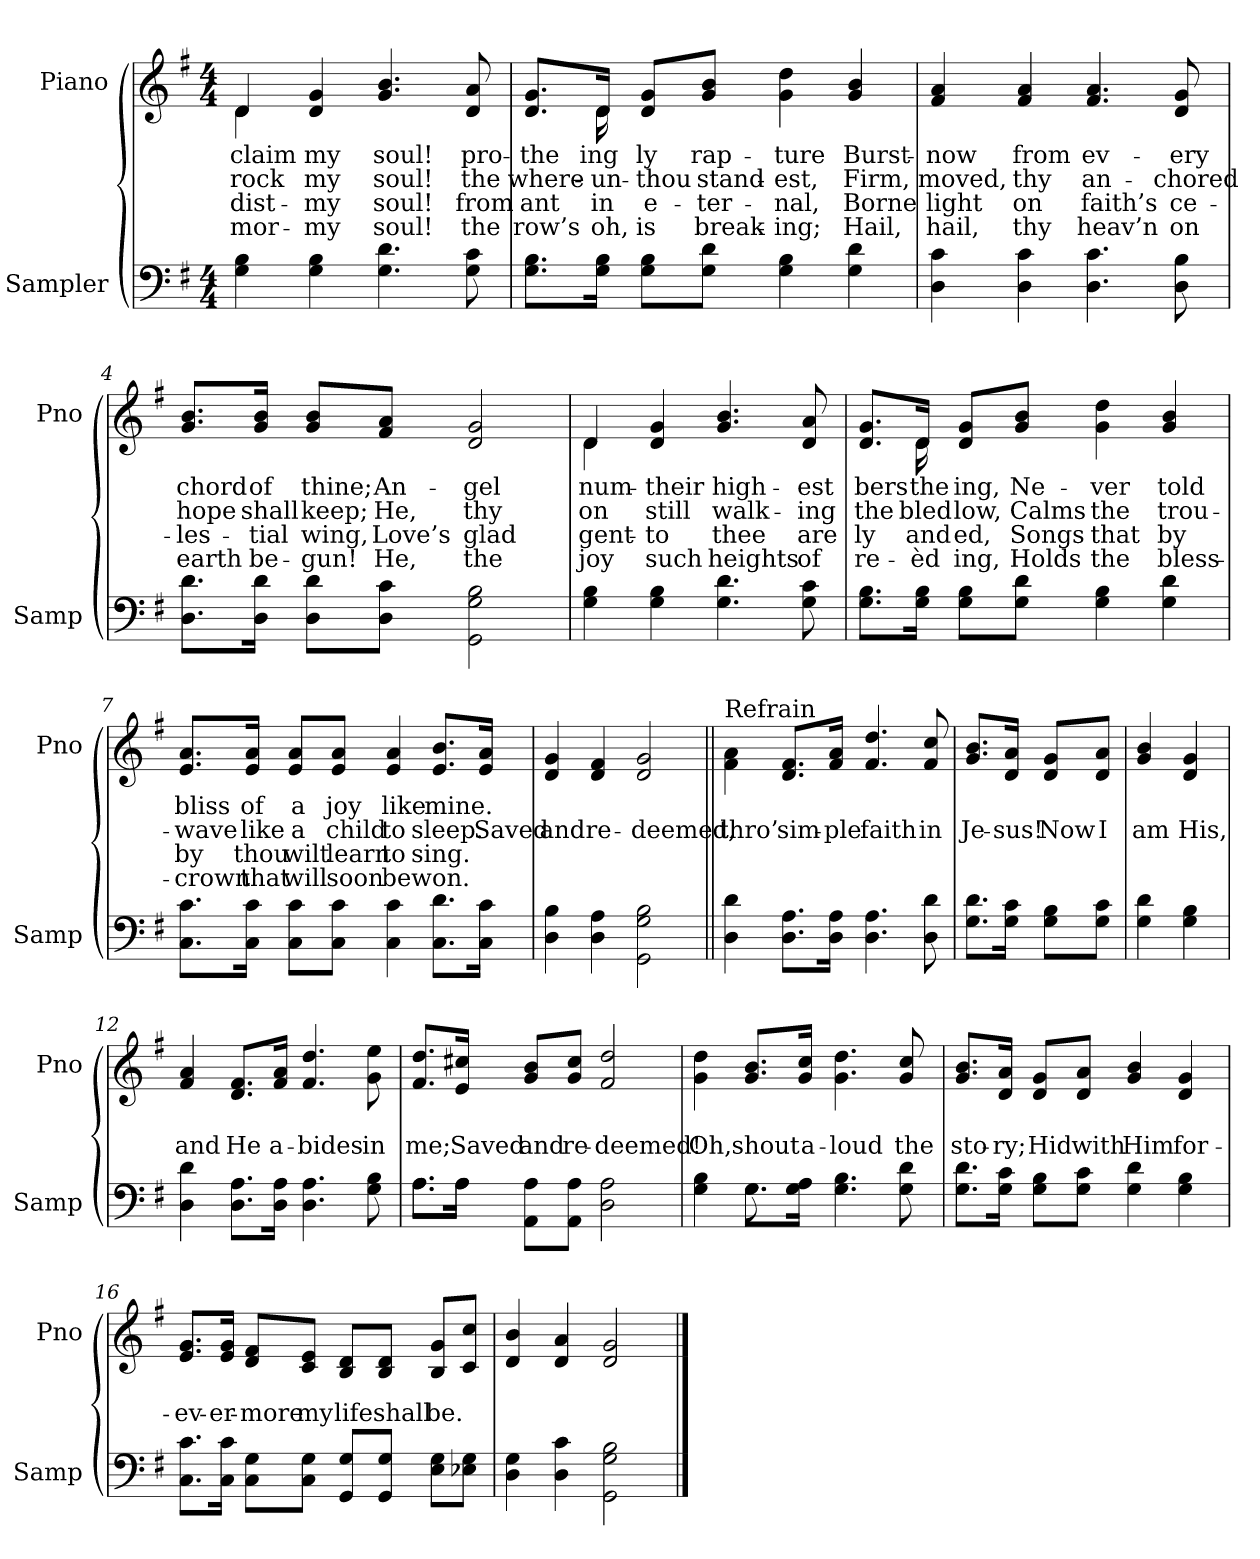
**kern	**kern	**text	**text	**text	**text
*part2	*part1	*part1	*part1	*part1	*part1
*staff2	*staff1	*staff1	*staff1	*staff1	*staff1
*I"Sampler	*I"Piano	*	*	*	*
*I'Samp	*I'Pno	*	*	*	*
*clefF4	*clefG2	*	*	*	*
*k[f#]	*k[f#]	*	*	*	*
*G:	*G:	*	*	*	*
*M4/4	*M4/4	*	*	*	*
=1	=1	=1	=1	=1	=1
*	*^	*	*	*	*
4G 4B	4d/	4d	-claim	rock	dist-	mor-
4G 4B	4d 4g	2.ryy	my	my	my	my
4.G 4.d	4.g 4.b	.	soul!	soul!	soul!	soul!
8G 8c	8d 8a	.	pro-	the	from	the
=2	=2	=2	=2	=2	=2	=2
8.G\ 8.B\L	8.d/ 8.g/L	8.ryy	the	where-	-ant	-row’s
16G\ 16B\Jk	16d/Jk	16d	-ing	un-	in	oh,
8G\ 8B\L	8d/ 8g/L	2.ryy	-ly	thou	e-	is
8G\ 8d\J	8g/ 8b/J	.	rap-	stand-	-ter-	break-
4G 4B	4g 4dd	.	-ture	-est,	-nal,	-ing;
4G 4d	4g 4b	.	Burst-	Firm,	Borne	Hail,
*	*v	*v	*	*	*	*
=3	=3	=3	=3	=3	=3
4D 4c	4f# 4a	now	-moved,	light	hail,
4D 4c	4f# 4a	from	thy	on	thy
4.D 4.c	4.f# 4.a	ev-	an-	faith’s	heav’n
8D 8B	8d 8g	-ery	-chored	ce-	on
=4	=4	=4	=4	=4	=4
8.D\ 8.d\L	8.g/ 8.b/L	chord	hope	-les-	earth
16D\ 16d\Jk	16g/ 16b/Jk	of	shall	-tial	be-
8D\ 8d\L	8g/ 8b/L	thine;	keep;	wing,	-gun!
8D\ 8c\J	8f#/ 8a/J	An-	He,	Love’s	He,
2GG 2G 2B	2d 2g	-gel	thy	glad	the
=5	=5	=5	=5	=5	=5
*	*^	*	*	*	*
4G 4B	4d/	4d	num-	on	gent-	joy
4G 4B	4d 4g	2.ryy	their	still	to	such
4.G 4.d	4.g 4.b	.	high-	walk-	thee	heights
8G 8c	8d 8a	.	-est	-ing	are	of
=6	=6	=6	=6	=6	=6	=6
8.G\ 8.B\L	8.d/ 8.g/L	8.ryy	-bers	the	-ly	re-
16G\ 16B\Jk	16d/Jk	16d	the	-bled	and	-èd
8G\ 8B\L	8d/ 8g/L	2.ryy	-ing,	-low,	-ed,	-ing,
8G\ 8d\J	8g/ 8b/J	.	Ne-	Calms	Songs	Holds
4G 4B	4g 4dd	.	-ver	the	that	the
4G 4d	4g 4b	.	told	trou-	by	bless-
*	*v	*v	*	*	*	*
=7	=7	=7	=7	=7	=7
8.C\ 8.c\L	8.e/ 8.a/L	bliss	wave	by	crown
16C\ 16c\Jk	16e/ 16a/Jk	of	like	thou	that
8C\ 8c\L	8e/ 8a/L	a	a	wilt	will
8C\ 8c\J	8e/ 8a/J	joy	child	learn	soon
4C 4c	4e 4a	like	to	to	be
8.C\ 8.d\L	8.e/ 8.b/L	mine.	sleep.	sing.	won.
16C\ 16c\Jk	16e/ 16a/Jk	.	Saved	.	.
=8	=8	=8	=8	=8	=8
4D 4B	4d 4g	.	and	.	.
4D 4A	4d 4f#	.	re-	.	.
2GG 2G 2B	2d 2g	.	-deemed,	.	.
=9||	=9||	=9||	=9||	=9||	=9||
!	!LO:TX:t=Refrain	!	!	!	!
4D 4d	4f#\ 4a\	.	thro’	.	.
8.D\ 8.A\L	8.d/ 8.f#/L	.	sim-	.	.
16D\ 16A\Jk	16f#/ 16a/Jk	.	-ple	.	.
4.D 4.A	4.f# 4.dd	.	faith	.	.
8D 8d	8f# 8cc	.	in	.	.
=10	=10	=10	=10	=10	=10
8.G\ 8.d\L	8.g/ 8.b/L	.	Je-	.	.
16G\ 16c\Jk	16d/ 16a/Jk	.	-sus!	.	.
8G\ 8B\L	8d/ 8g/L	.	Now	.	.
8G\ 8c\J	8d/ 8a/J	.	I	.	.
=11	=11	=11	=11	=11	=11
4G 4d	4g 4b	.	am	.	.
4G 4B	4d 4g	.	His,	.	.
=12	=12	=12	=12	=12	=12
4D 4d	4f# 4a	.	and	.	.
8.D\ 8.A\L	8.d/ 8.f#/L	.	He	.	.
16D\ 16A\Jk	16f#/ 16a/Jk	.	a-	.	.
4.D 4.A	4.f# 4.dd	.	-bides	.	.
8G 8B	8g 8ee	.	in	.	.
=13	=13	=13	=13	=13	=13
*^	*	*	*	*	*
8.A\L	8.A\L	8.f#/ 8.dd/L	.	me;	.	.
16A\Jk	16A\Jk	16e/ 16cc#X/Jk	.	Saved	.	.
8AA\ 8A\L	2.ryy	8g/ 8b/L	.	and	.	.
8AA\ 8A\J	.	8g/ 8cc#/J	.	re-	.	.
2D 2A	.	2f# 2dd	.	-deemed!	.	.
=14	=14	=14	=14	=14	=14	=14
4G 4B	4ryy	4g 4dd	.	Oh,	.	.
8.G\L	8.G	8.g/ 8.b/L	.	shout	.	.
16G\ 16A\Jk	2ryy	16g/ 16cc/Jk	.	a-	.	.
4.G 4.B	.	4.g 4.dd	.	-loud	.	.
8G 8d	.	8g 8cc	.	the	.	.
.	16ryy	.	.	.	.	.
*v	*v	*	*	*	*	*
=15	=15	=15	=15	=15	=15
8.G\ 8.d\L	8.g/ 8.b/L	.	sto-	.	.
16G\ 16c\Jk	16d/ 16a/Jk	.	-ry;	.	.
8G\ 8B\L	8d/ 8g/L	.	Hid	.	.
8G\ 8c\J	8d/ 8a/J	.	with	.	.
4G 4d	4g 4b	.	Him	.	.
4G 4B	4d 4g	.	for-	.	.
=16	=16	=16	=16	=16	=16
8.C\ 8.c\L	8.e/ 8.g/L	.	-ev-	.	.
16C\ 16c\Jk	16e/ 16g/Jk	.	-er-	.	.
8C\ 8G\L	8d/ 8f#/L	.	-more	.	.
8C\ 8G\J	8c/ 8e/J	.	my	.	.
8GG/ 8G/L	8B/ 8d/L	.	life	.	.
8GG/ 8G/J	8B/ 8d/J	.	shall	.	.
8E\ 8G\L	8B/ 8g/L	.	be.	.	.
8E-X\ 8G\J	8c/ 8cc/J	.	.	.	.
=17	=17	=17	=17	=17	=17
4D 4G	4d 4b	.	.	.	.
4D 4c	4d 4a	.	.	.	.
2GG 2G 2B	2d 2g	.	.	.	.
==	==	==	==	==	==
*-	*-	*-	*-	*-	*-
